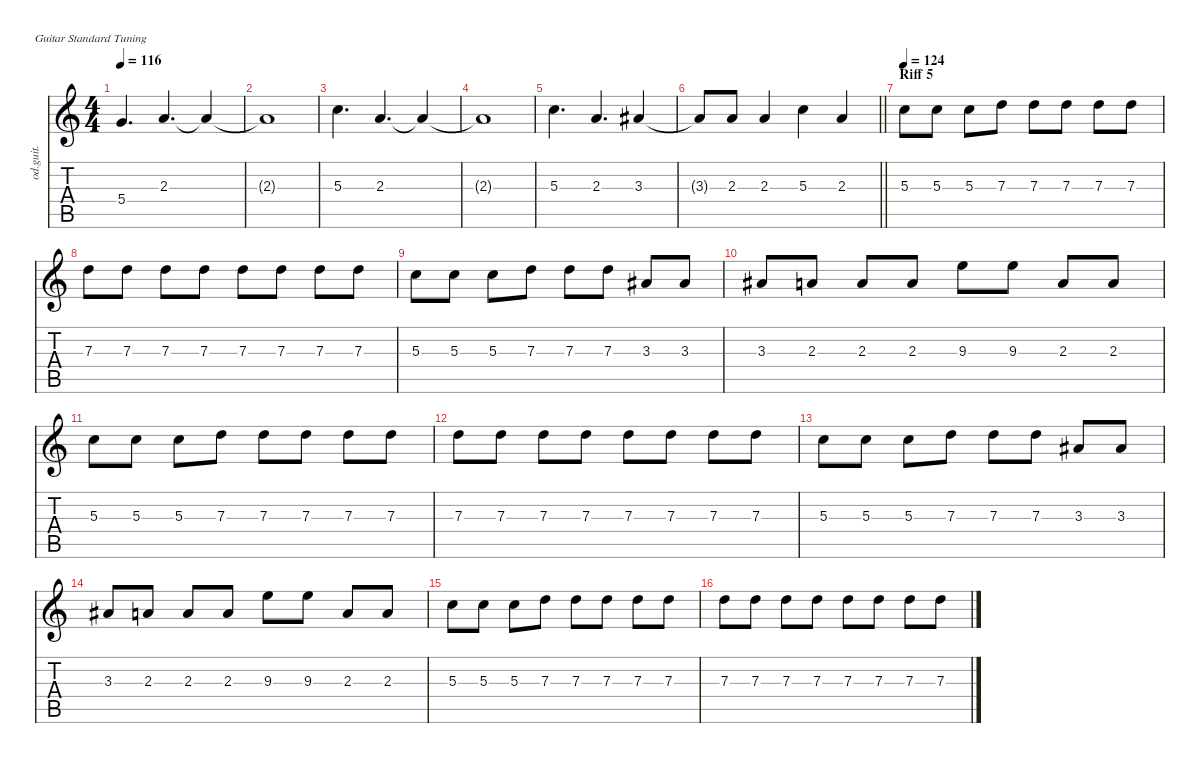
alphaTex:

\defaultSystemsLayout 4
\hideDynamics
\bracketExtendMode nobrackets
\otherSystemsTrackNameOrientation horizontal
\track ("Lead guitar 1" "od.guit.") {solo instrument overdrivenguitar}
\staff {score tabs}
\tuning (E4 B3 G3 D3 A2 E2)
\ts (4 4)
\tempo 116
\clef g2
\ks c
5.4.4{d dy f beam Up} 2.3.4{d beam Up} 2.3{t}.4{beam Up} |
2.3{t}.1{beam Up} |
5.3.4{d beam Down} 2.3.4{d beam Up} 2.3{t}.4{beam Up} |
2.3{t}.1{beam Up} |
5.3.4{d beam Down} 2.3.4{d beam Up} 3.3{acc #}.4{beam Up} |
\barLineRight lightlight
3.3{t acc #}.8{beam Up} 2.3.8{beam Up} 2.3.4{beam Up} 5.3.4{beam Down} 2.3.4{beam Up} |
\section ("" "Riff 5")
\tempo 124
5.3.8{beam Down} 5.3.8{beam Down} 5.3.8{beam Down} 7.3.8{beam Down} 7.3.8{beam Down} 7.3.8{beam Down} 7.3.8{beam Down} 7.3.8{beam Down} |
7.3.8{beam Down} 7.3.8{beam Down} 7.3.8{beam Down} 7.3.8{beam Down} 7.3.8{beam Down} 7.3.8{beam Down} 7.3.8{beam Down} 7.3.8{beam Down} |
5.3.8{beam Down} 5.3.8{beam Down} 5.3.8{beam Down} 7.3.8{beam Down} 7.3.8{beam Down} 7.3.8{beam Down} 3.3{acc #}.8{beam Up} 3.3{acc #}.8{beam Up} |
3.3{acc #}.8{beam Up} 2.3.8{beam Up} 2.3.8{beam Up} 2.3.8{beam Up} 9.3.8{beam Down} 9.3.8{beam Down} 2.3.8{beam Up} 2.3.8{beam Up} |
5.3.8{beam Down} 5.3.8{beam Down} 5.3.8{beam Down} 7.3.8{beam Down} 7.3.8{beam Down} 7.3.8{beam Down} 7.3.8{beam Down} 7.3.8{beam Down} |
7.3.8{beam Down} 7.3.8{beam Down} 7.3.8{beam Down} 7.3.8{beam Down} 7.3.8{beam Down} 7.3.8{beam Down} 7.3.8{beam Down} 7.3.8{beam Down} |
5.3.8{beam Down} 5.3.8{beam Down} 5.3.8{beam Down} 7.3.8{beam Down} 7.3.8{beam Down} 7.3.8{beam Down} 3.3{acc #}.8{beam Up} 3.3{acc #}.8{beam Up} |
3.3{acc #}.8{beam Up} 2.3.8{beam Up} 2.3.8{beam Up} 2.3.8{beam Up} 9.3.8{beam Down} 9.3.8{beam Down} 2.3.8{beam Up} 2.3.8{beam Up} |
5.3.8{beam Down} 5.3.8{beam Down} 5.3.8{beam Down} 7.3.8{beam Down} 7.3.8{beam Down} 7.3.8{beam Down} 7.3.8{beam Down} 7.3.8{beam Down} |
7.3.8{beam Down} 7.3.8{beam Down} 7.3.8{beam Down} 7.3.8{beam Down} 7.3.8{beam Down} 7.3.8{beam Down} 7.3.8{beam Down} 7.3.8{beam Down}
